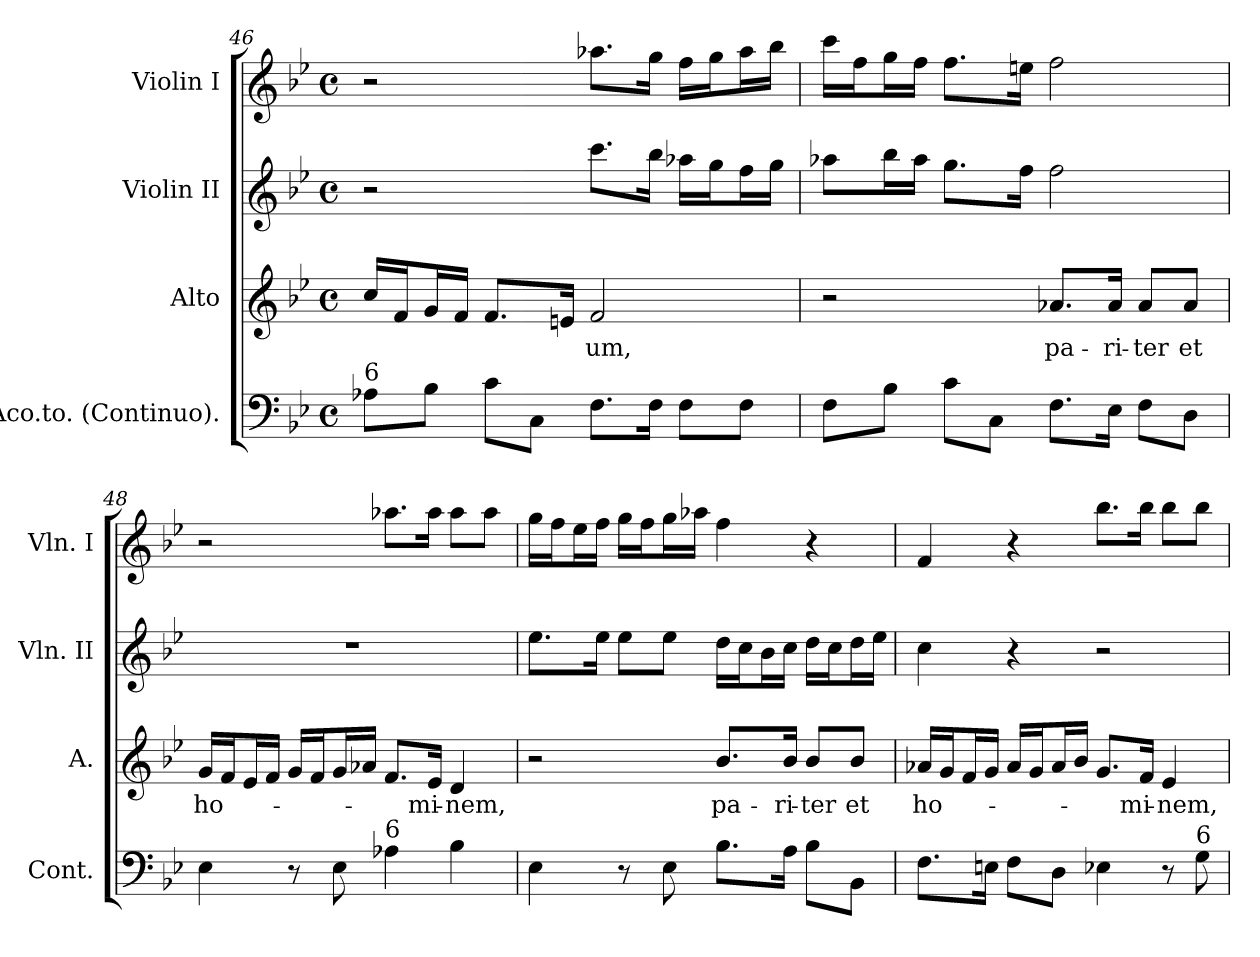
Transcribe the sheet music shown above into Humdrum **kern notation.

**kern	**kern	**text	**kern	**kern
*part4	*part3	*part3	*part2	*part1
*staff4	*staff3	*staff3	*staff2	*staff1
*I"Aco.to. (Continuo).	*I"Alto	*	*I"Violin II	*I"Violin I
*I'Cont.	*I'A.	*	*I'Vln. II	*I'Vln. I
!!LO:LB:g=z
*clefF4	*clefG2	*	*clefG2	*clefG2
*k[b-e-]	*k[b-e-]	*	*k[b-e-]	*k[b-e-]
*B-:	*B-:	*	*B-:	*B-:
*M4/4	*M4/4	*	*M4/4	*M4/4
*met(c)	*met(c)	*	*met(c)	*met(c)
=46	=46	=46	=46	=46
!LO:TX:a:t=6	!	!	!	!
8A-Xi\L	16cci/LL	.	2r	2r
.	16fi/J	.	.	.
8B-i\J	16gi/L	.	.	.
.	16fi/JJ	.	.	.
8ci\L	8.fi/L	.	.	.
8Ci\J	.	.	.	.
.	16eni/Jk	.	.	.
!	!	!LO:LY:b:color=#000000	!	!
8.Fi\L	2fi/	-um,	8.ccci\L	8.aa-Xi\L
16Fi\Jk	.	.	16bb-i\Jk	16ggi\Jk
8Fi\L	.	.	16aa-Xi\LL	16ffi\LL
.	.	.	16ggi\J	16ggi\J
8Fi\J	.	.	16ffi\L	16aa-i\L
.	.	.	16ggi\JJ	16bb-i\JJ
=47	=47	=47	=47	=47
8Fi\L	2r	.	8aa-Xi\L	16ccci\LL
.	.	.	.	16ffi\J
8B-i\J	.	.	16bb-i\L	16ggi\L
.	.	.	16aa-i\JJ	16ffi\JJ
8ci\L	.	.	8.ggi\L	8.ffi\L
8Ci\J	.	.	.	.
.	.	.	16ffi\Jk	16eeni\Jk
!	!	!LO:LY:b:color=#000000	!	!
8.Fi\L	8.a-Xi/L	pa-	2ffi\	2ffi\
!	!	!LO:LY:b:color=#000000	!	!
16E-i\Jk	16a-i/Jk	-ri-	.	.
!	!	!LO:LY:b:color=#000000	!	!
8Fi\L	8a-i/L	-ter	.	.
!	!	!LO:LY:b:color=#000000	!	!
8Di\J	8a-i/J	et	.	.
!!LO:LB:g=z
=48	=48	=48	=48	=48
!	!	!LO:LY:b:color=#000000	!	!
4E-i\	16gi/LL	ho-	1r	2r
.	16fi/J	.	.	.
.	16e-i/L	.	.	.
.	16fi/JJ	.	.	.
8r	16gi/LL	.	.	.
.	16fi/J	.	.	.
8E-i\	16gi/L	.	.	.
.	16a-Xi/JJ	.	.	.
!LO:TX:a:t=6	!	!	!	!
4A-Xi\	8.fi/L	.	.	8.aa-Xi\L
!	!	!LO:LY:b:color=#000000	!	!
.	16e-i/Jk	-mi-	.	16aa-i\Jk
!	!	!LO:LY:b:color=#000000	!	!
4B-i\	4di/	-nem,	.	8aa-i\L
.	.	.	.	8aa-i\J
=49	=49	=49	=49	=49
4E-i\	2r	.	8.ee-i\L	16ggi\LL
.	.	.	.	16ffi\J
.	.	.	.	16ee-i\L
.	.	.	16ee-i\Jk	16ffi\JJ
8r	.	.	8ee-i\L	16ggi\LL
.	.	.	.	16ffi\J
8E-i\	.	.	8ee-i\J	16ggi\L
.	.	.	.	16aa-Xi\JJ
!	!	!LO:LY:b:color=#000000	!	!
8.B-i\L	8.b-i/L	pa-	16ddi\LL	4ffi\
.	.	.	16cci\J	.
.	.	.	16b-i\L	.
!	!	!LO:LY:b:color=#000000	!	!
16Ai\Jk	16b-i/Jk	-ri-	16cci\JJ	.
!	!	!LO:LY:b:color=#000000	!	!
8B-i\L	8b-i/L	-ter	16ddi\LL	4r
.	.	.	16cci\J	.
!	!	!LO:LY:b:color=#000000	!	!
8BB-i\J	8b-i/J	et	16ddi\L	.
.	.	.	16ee-i\JJ	.
!!LO:PB:g=z
=50	=50	=50	=50	=50
!	!	!LO:LY:b:color=#000000	!	!
8.Fi\L	16a-Xi/LL	ho-	4cci\	4fi/
.	16gi/J	.	.	.
.	16fi/L	.	.	.
16Eni\Jk	16gi/JJ	.	.	.
8Fi\L	16a-i/LL	.	4r	4r
.	16gi/J	.	.	.
8Di\J	16a-i/L	.	.	.
.	16b-i/JJ	.	.	.
4E-Xi\	8.gi/L	.	2r	8.bb-i\L
!	!	!LO:LY:b:color=#000000	!	!
.	16fi/Jk	-mi-	.	16bb-i\Jk
!	!	!LO:LY:b:color=#000000	!	!
8r	4e-i/	-nem,	.	8bb-i\L
!LO:TX:a:t=6	!	!	!	!
8Gi\	.	.	.	8bb-i\J
=	=	=	=	=
*-	*-	*-	*-	*-
